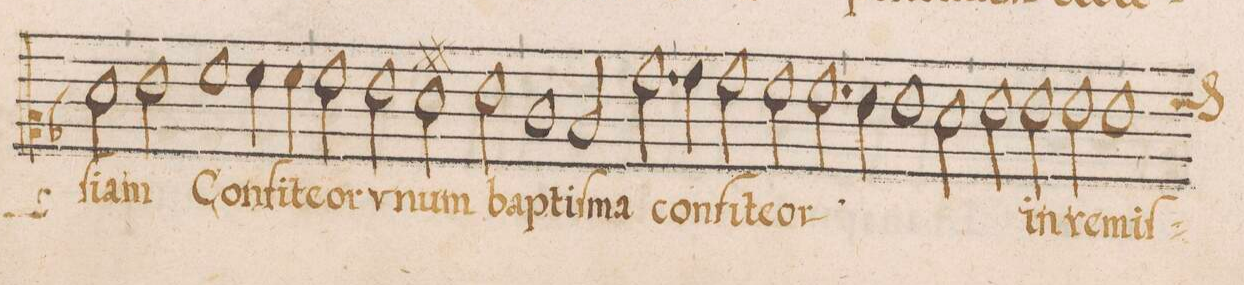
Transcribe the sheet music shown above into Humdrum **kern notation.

**kern	**text
*I"CANTVS	*
*clefC2	*
*k[b-]	*
*met(C|)	*
*M2/1	*
2f\	-ſi-
=144	=144
2g\	-am
1a\	Con-
4a\	-fi-
4a\	-te-
=145	=145
2a\	  or
2g\	v-
2f#X\	-num
2g\	bap-
=146	=146
1e\	-tiſ-
2d/	-ma
2.b-\	con-
=147	=147
4b-\	-fi-
2b-\	-te-
2a\	-or
2.a\	.
=148	=148
4g\	.
1g\	.
2f\	.
=149	=149
2g\	.
2g\	in
2g\	re-
*custos:a	*
1g\	-miſ-
=150	=150
*-	*-
